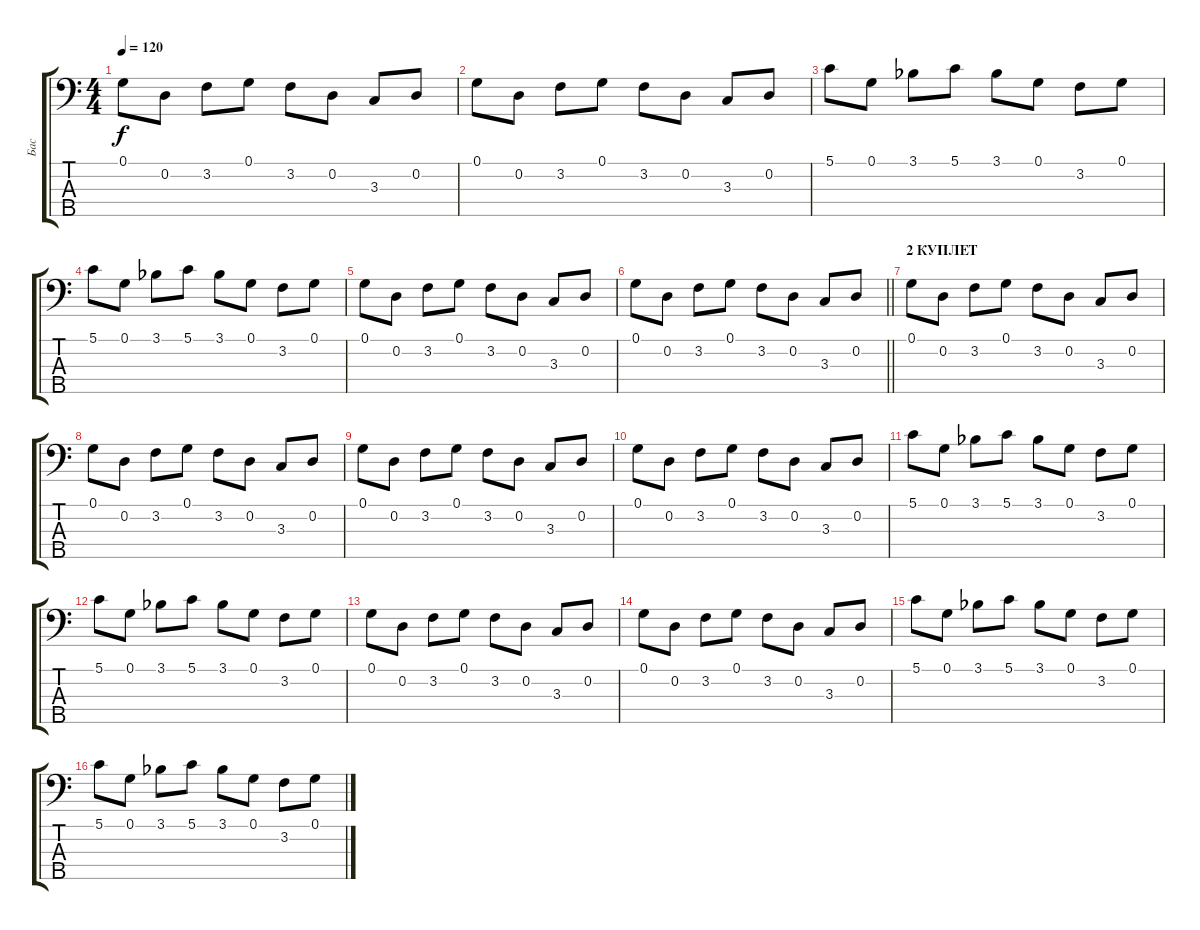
\track ("Бас" "Бас") {instrument acousticguitarsteel}
\staff {score tabs}
\tuning (G2 D2 A1 E1 B0) {hide}
\ts (4 4)
\tempo 120
\clef f4
\ks c
0.1.8{dy f} 0.2.8 3.2.8 0.1.8 3.2.8 0.2.8 3.3.8 0.2.8 |
0.1.8 0.2.8 3.2.8 0.1.8 3.2.8 0.2.8 3.3.8 0.2.8 |
5.1.8 0.1.8 3.1{acc b}.8 5.1.8 3.1{acc b}.8 0.1.8 3.2.8 0.1.8 |
5.1.8 0.1.8 3.1{acc b}.8 5.1.8 3.1{acc b}.8 0.1.8 3.2.8 0.1.8 |
0.1.8 0.2.8 3.2.8 0.1.8 3.2.8 0.2.8 3.3.8 0.2.8 |
\barLineRight lightlight
0.1.8 0.2.8 3.2.8 0.1.8 3.2.8 0.2.8 3.3.8 0.2.8 |
\section ("" "2 КУПЛЕТ")
0.1.8 0.2.8 3.2.8 0.1.8 3.2.8 0.2.8 3.3.8 0.2.8 |
0.1.8 0.2.8 3.2.8 0.1.8 3.2.8 0.2.8 3.3.8 0.2.8 |
0.1.8 0.2.8 3.2.8 0.1.8 3.2.8 0.2.8 3.3.8 0.2.8 |
0.1.8 0.2.8 3.2.8 0.1.8 3.2.8 0.2.8 3.3.8 0.2.8 |
5.1.8 0.1.8 3.1{acc b}.8 5.1.8 3.1{acc b}.8 0.1.8 3.2.8 0.1.8 |
5.1.8 0.1.8 3.1{acc b}.8 5.1.8 3.1{acc b}.8 0.1.8 3.2.8 0.1.8 |
0.1.8 0.2.8 3.2.8 0.1.8 3.2.8 0.2.8 3.3.8 0.2.8 |
0.1.8 0.2.8 3.2.8 0.1.8 3.2.8 0.2.8 3.3.8 0.2.8 |
5.1.8 0.1.8 3.1{acc b}.8 5.1.8 3.1{acc b}.8 0.1.8 3.2.8 0.1.8 |
5.1.8 0.1.8 3.1{acc b}.8 5.1.8 3.1{acc b}.8 0.1.8 3.2.8 0.1.8
